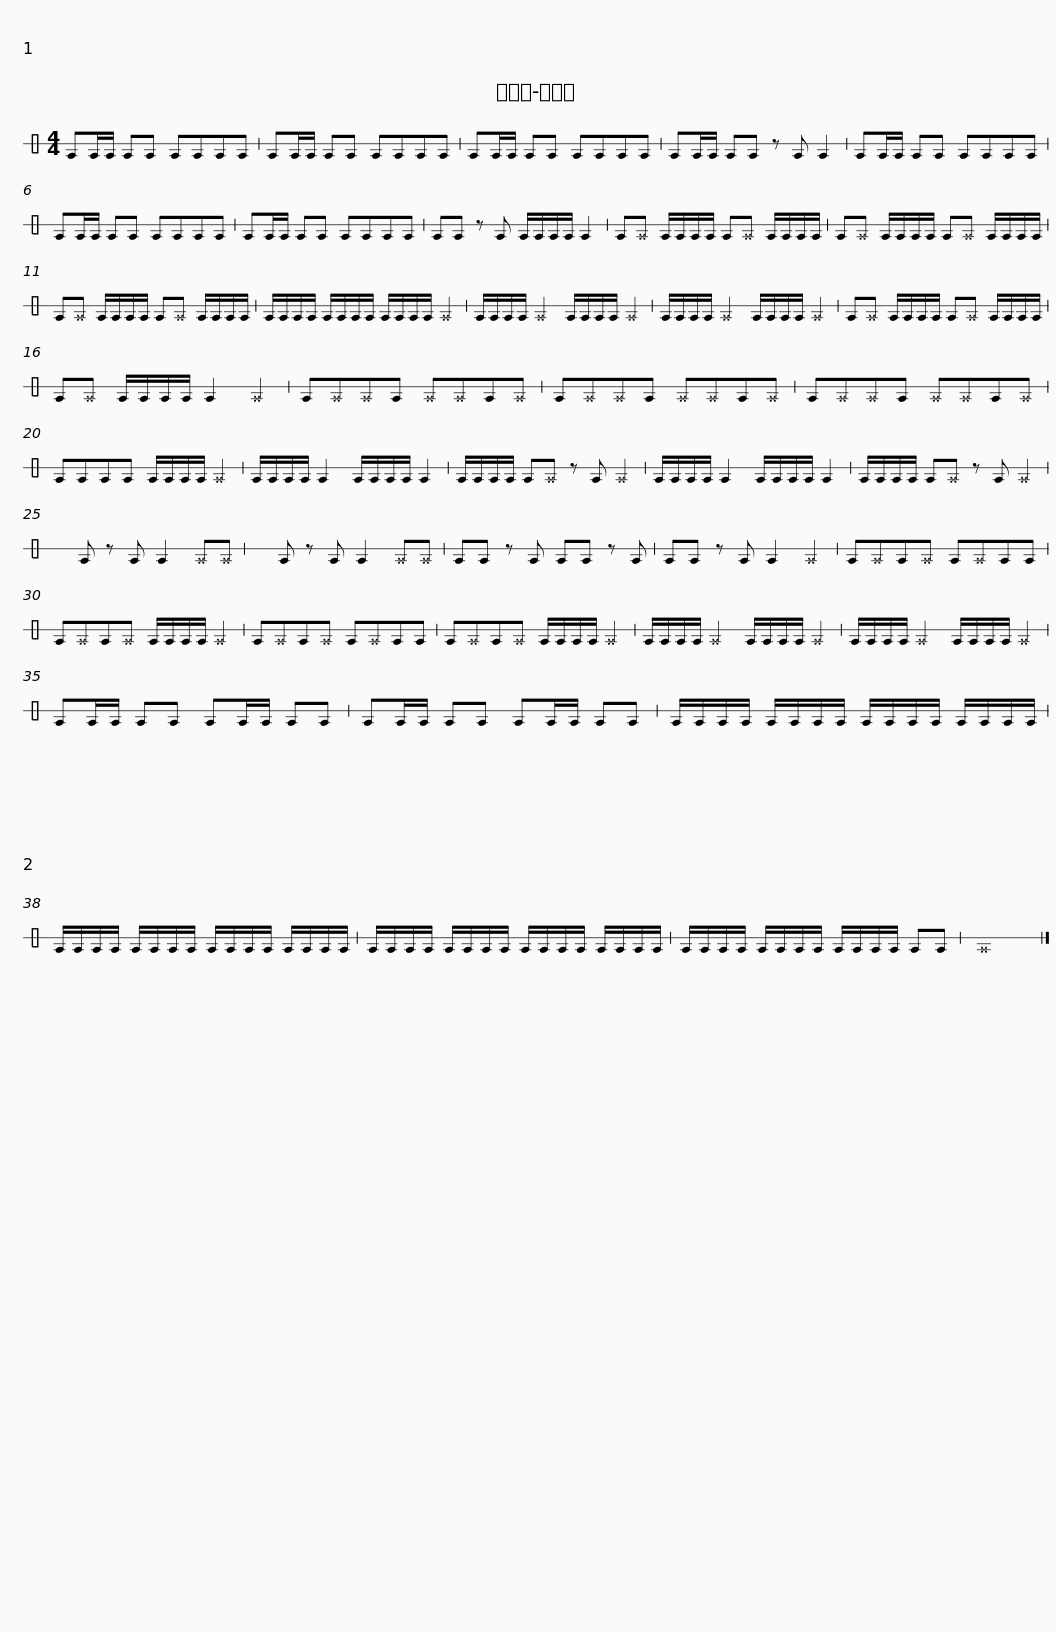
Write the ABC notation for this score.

X:1
L:1/8
M:4/4
I:linebreak $
K:C
V:1 perc stafflines=1
K:none
V:1
 EE/E/ EE EEEE | EE/E/ EE EEEE | EE/E/ EE EEEE | EE/E/ EE z E E2 | EE/E/ EE EEEE |$ %5
 EE/E/ EE EEEE | EE/E/ EE EEEE | EE z E E/E/E/E/ E2 | E^E E/E/E/E/ E^E E/E/E/E/ |$ E^E E/E/E/E/ E^E E/E/E/E/ | %10
 E^E E/E/E/E/ E^E E/E/E/E/ | E/E/E/E/ E/E/E/E/ E/E/E/E/ ^E2 | E/E/E/E/ ^E2 E/E/E/E/ ^E2 |$ E/E/E/E/ ^E2 E/E/E/E/ ^E2 | E^E E/E/E/E/ E^E E/E/E/E/ | %15
 E^E E/E/E/E/ E2 ^E2 | E^E^EE ^E^EE^E | E^E^EE ^E^EE^E |$ E^E^EE ^E^EE^E | EEEE E/E/E/E/ ^E2 | %20
 E/E/E/E/ E2 E/E/E/E/ E2 | E/E/E/E/ E^E z E ^E2 | E/E/E/E/ E2 E/E/E/E/ E2 |$ E/E/E/E/ E^E z E ^E2 |xE z E E2 ^E^E | %25
xE z E E2 ^E^E | EE z E EE z E | EE z E E2 ^E2 |$ E^EE^E E^EEE | E^EE^E E/E/E/E/ ^E2 | %30
 E^EE^E E^EEE | E^EE^E E/E/E/E/ ^E2 | E/E/E/E/ ^E2 E/E/E/E/ ^E2 |$ E/E/E/E/ ^E2 E/E/E/E/ ^E2 | EE/E/ EE EE/E/ EE | %35
 EE/E/ EE EE/E/ EE | E/E/E/E/ E/E/E/E/ E/E/E/E/ E/E/E/E/ |$ E/E/E/E/ E/E/E/E/ E/E/E/E/ E/E/E/E/ | E/E/E/E/ E/E/E/E/ E/E/E/E/ E/E/E/E/ | E/E/E/E/ E/E/E/E/ E/E/E/E/ EE | %40
 ^E8 |] %41
